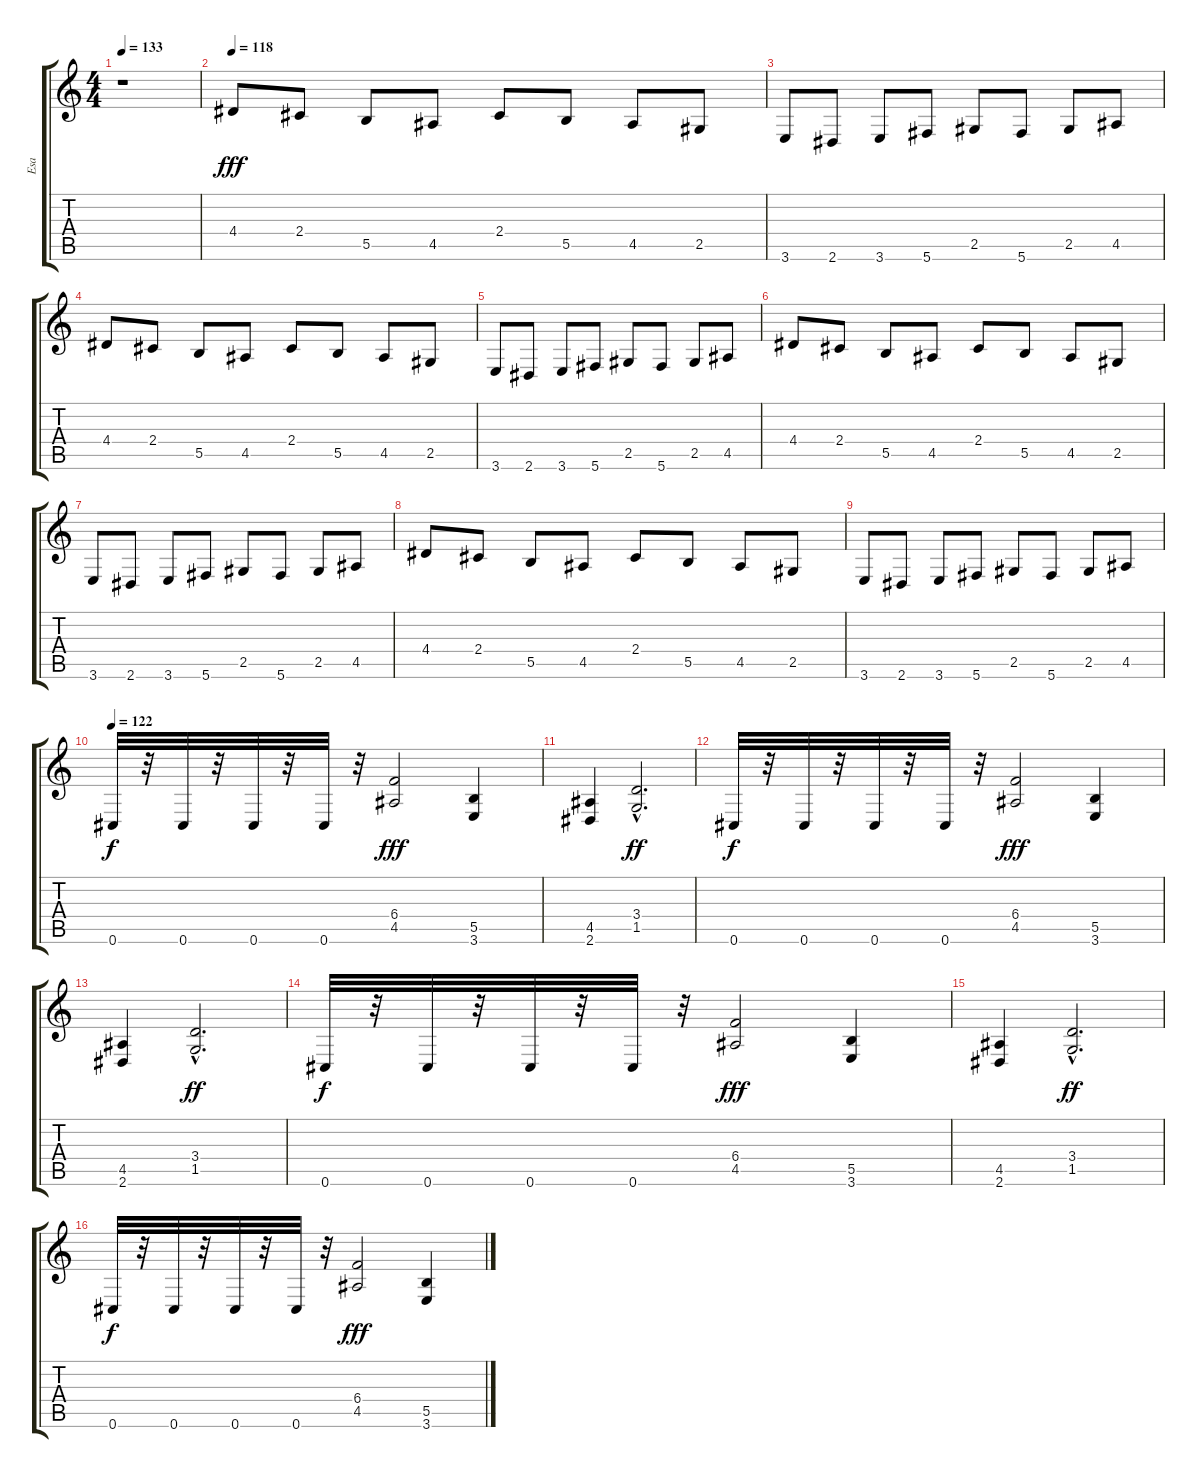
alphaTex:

\track ("Esa" "Esa") {instrument overdrivenguitar}
\staff {score tabs}
\tuning (Db4 Ab3 E3 B2 Gb2 Db2) {hide}
\ts (4 4)
\tempo 133
\clef g2
\ks c
r.1{dy fff instrument overdrivenguitar} |
\tempo 118
4.4.8 2.4.8 5.5.8 4.5.8 2.4.8 5.5.8 4.5.8 2.5.8 |
3.6.8 2.6.8 3.6.8 5.6.8 2.5.8 5.6.8 2.5.8 4.5.8 |
4.4.8 2.4.8 5.5.8 4.5.8 2.4.8 5.5.8 4.5.8 2.5.8 |
3.6.8 2.6.8 3.6.8 5.6.8 2.5.8 5.6.8 2.5.8 4.5.8 |
4.4.8 2.4.8 5.5.8 4.5.8 2.4.8 5.5.8 4.5.8 2.5.8 |
3.6.8 2.6.8 3.6.8 5.6.8 2.5.8 5.6.8 2.5.8 4.5.8 |
4.4.8 2.4.8 5.5.8 4.5.8 2.4.8 5.5.8 4.5.8 2.5.8 |
3.6.8 2.6.8 3.6.8 5.6.8 2.5.8 5.6.8 2.5.8 4.5.8 |
\tempo 122
0.6.32{dy f} r.32 0.6.32 r.32 0.6.32 r.32 0.6.32 r.32 (6.4 4.5).2{dy fff} (5.5 3.6).4 |
(4.5 2.6).4 (3.4{hac} 1.5{hac}).2{d dy ff} |
0.6.32{dy f} r.32 0.6.32 r.32 0.6.32 r.32 0.6.32 r.32 (6.4 4.5).2{dy fff} (5.5 3.6).4 |
(4.5 2.6).4 (3.4{hac} 1.5{hac}).2{d dy ff} |
0.6.32{dy f} r.32 0.6.32 r.32 0.6.32 r.32 0.6.32 r.32 (6.4 4.5).2{dy fff} (5.5 3.6).4 |
(4.5 2.6).4 (3.4{hac} 1.5{hac}).2{d dy ff} |
0.6.32{dy f} r.32 0.6.32 r.32 0.6.32 r.32 0.6.32 r.32 (6.4 4.5).2{dy fff} (5.5 3.6).4
